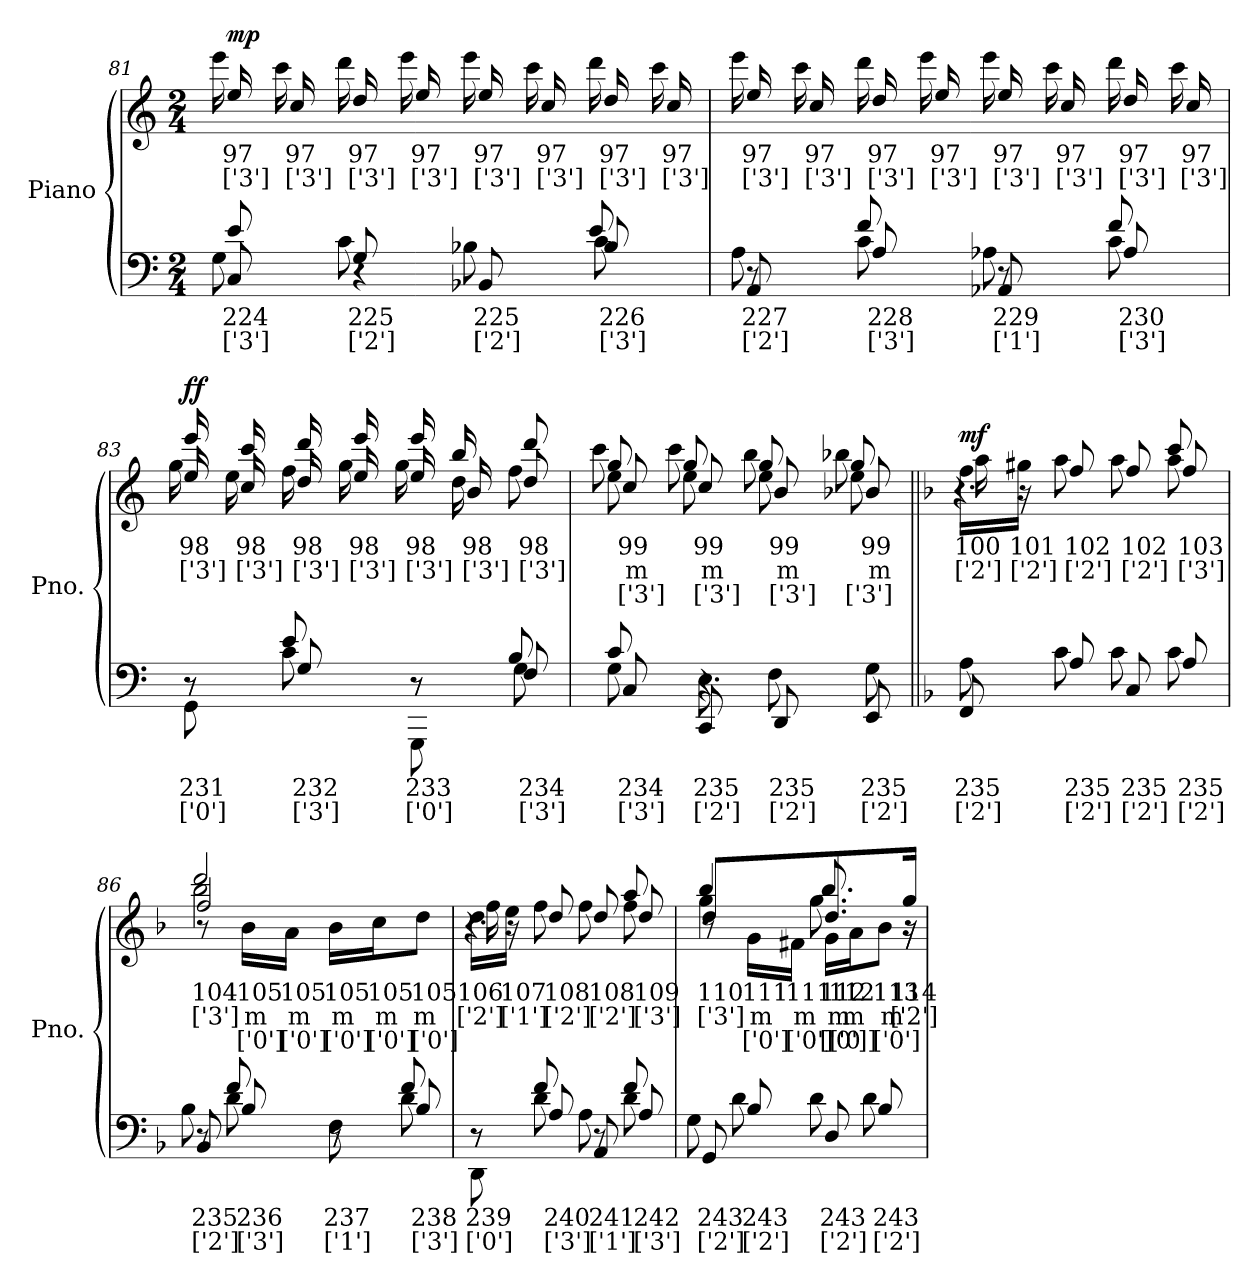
**kern	**text	**text	**kern	**text	**text	**text	**dynam
*part1	*part1	*part1	*part1	*part1	*part1	*part1	*part1
*staff2	*staff2	*staff2	*staff1	*staff1	*staff1	*staff1	*staff1/2
*I"Piano	*	*	*	*	*	*	*
*I'Pno.	*	*	*	*	*	*	*
!!LO:LB:g=z
*clefF4	*	*	*clefG2	*	*	*	*
*k[]	*	*	*k[]	*	*	*	*
*M2/4	*	*	*M2/4	*	*	*	*
=81	=81	=81	=81	=81	=81	=81	=81
*^	*	*	*	*	*	*	*
*	*^	*	*	*	*	*	*	*
*	*	*	*	*	*^	*	*	*	*
!	!	!	!	!	!	!	!	!	!	!LO:DY:b
8Ci	8Gj	8eZ	224	['3']	16eeV	16eeeN	97	['3']	.	mp
.	.	.	.	.	16ccV	16cccN	97	['3']	.	.
8Gi	8cj	4r	225	['2']	16ddV	16dddN	97	['3']	.	.
.	.	.	.	.	16eeV	16eeeN	97	['3']	.	.
8BB-Xi	8B-Xj	.	225	['2']	16eeV	16eeeN	97	['3']	.	.
.	.	.	.	.	16ccV	16cccN	97	['3']	.	.
8B-i	8cj	8eZ	226	['3']	16ddV	16dddN	97	['3']	.	.
.	.	.	.	.	16ccV	16cccN	97	['3']	.	.
=82	=82	=82	=82	=82	=82	=82	=82	=82	=82	=82
8AAl	8Aj	8r	227	['2']	16eeV	16eeeN	97	['3']	.	.
.	.	.	.	.	16ccV	16cccN	97	['3']	.	.
8Ai	8cj	8fZ	228	['3']	16ddV	16dddN	97	['3']	.	.
.	.	.	.	.	16eeV	16eeeN	97	['3']	.	.
8AA-Xl	8A-Xi	8r	229	['1']	16eeV	16eeeN	97	['3']	.	.
.	.	.	.	.	16ccV	16cccN	97	['3']	.	.
8A-i	8cj	8fZ	230	['3']	16ddV	16dddN	97	['3']	.	.
.	.	.	.	.	16ccV	16cccN	97	['3']	.	.
*	*	*	*	*	*v	*v	*	*	*	*
=83	=83	=83	=83	=83	=83	=83	=83	=83	=83
*	*	*	*	*	*^	*	*	*	*
*	*	*	*	*	*	*^	*	*	*	*
!	!	!	!	!	!	!	!	!	!	!	!LO:DY:b
8GGl\L	8r	8r	231	['0']	16eeV	16gg!	16eeeN	98	['3']	.	ff
.	.	.	.	.	16ccV	16ee!	16cccN	98	['3']	.	.
8Gi	8cj	8eZ	232	['3']	16ddV	16ff!	16dddN	98	['3']	.	.
.	.	.	.	.	16eeV	16gg!	16eeeN	98	['3']	.	.
8GGGl\L	8r	8r	233	['0']	16eeV	16gg!	16eeeN	98	['3']	.	.
.	.	.	.	.	16bV	16dd!	16bbN	98	['3']	.	.
8Fi	8Gj	8BZ	234	['3']	8ddV	8ff!	8dddN	98	['3']	.	.
*	*	*	*	*	*v	*v	*v	*	*	*	*
=84	=84	=84	=84	=84	=84	=84	=84	=84	=84
*	*	*	*	*	*^	*	*	*	*
*	*	*	*	*	*	*^	*	*	*	*
*	*	*	*	*	*	*	*^	*	*	*	*
8Ci	8Gj	8cZ	234	['3']	8cc+	8eeV	8gg!	8cccN	99	m	['3']	.
8CCl	8Ej	4.r	235	['2']	8cc+	8eeV	8gg!	8cccN	99	m	['3']	.
8DDl	8Fj	.	235	['2']	8b+	8eeV	8gg!	8bbN	99	m	['3']	.
8EEl	8Gj	.	235	['2']	8b-X+	8eeV	8gg!	8bb-XN	99	m	['3']	.
*v	*v	*v	*	*	*	*	*	*	*	*	*	*
*	*	*	*v	*v	*v	*v	*	*	*	*
!!LO:LB:g=z
=85||	=85||	=85||	=85||	=85||	=85||	=85||	=85||
*k[b-]	*	*	*k[b-]	*	*	*	*
*^	*	*	*	*	*	*	*
*	*	*	*	*^	*	*	*	*
*	*	*	*	*^	*^	*	*	*	*
!	!	!	!	!	!	!	!	!	!	!	!LO:DY:b
*	*	*	*	*	*	*v	*v	*	*	*	*
8FFl	8Aj	235	['2']	16ffV	16aa!	4.r	100	['2']	.	mf
.	.	.	.	16gg#X!\J	16r	.	101	['2']	.	.
8Al	8cj	235	['2']	8ffV	8aa!	.	102	['2']	.	.
8Cl	8cj	235	['2']	8ffV	8aa!	.	102	['2']	.	.
8Al	8cj	235	['2']	8ffV	8aa!	8cccN	103	['3']	.	.
*v	*v	*	*	*	*	*	*	*	*	*
*	*	*	*v	*v	*v	*	*	*	*
=86	=86	=86	=86	=86	=86	=86	=86
*^	*	*	*	*	*	*	*
*	*^	*	*	*^	*	*	*	*
*	*	*	*	*	*	*^	*	*	*	*
*	*	*	*	*	*	*	*^	*	*	*	*
8BB-l	8B-j	8r	235	['2']	2ffV	2bb-!	2dddN	8r	104	['3']	.	.
8B-i	8dj	8fZ	236	['3']	.	.	.	16b-+\LL	105	m	['0']	.
.	.	.	.	.	.	.	.	16a+\JJ	105	m	['0']	.
8Fi\L	8r	8r	237	['1']	.	.	.	16b-+\LL	105	m	['0']	.
.	.	.	.	.	.	.	.	16cc+\J	105	m	['0']	.
8B-i	8dj	8fZ	238	['3']	.	.	.	8dd+\J	105	m	['0']	.
*	*	*	*	*	*v	*v	*v	*v	*	*	*	*
=87	=87	=87	=87	=87	=87	=87	=87	=87	=87
*	*	*	*	*	*^	*	*	*	*
*	*	*	*	*	*	*^	*	*	*	*
8DDl\L	8r	8r	239	['0']	16ddV	16ff!	4.r	106	['2']	.	.
.	.	.	.	.	16eeV\J	16r	.	107	['1']	.	.
8Ai	8dj	8fZ	240	['3']	8ddV	8ff!	.	108	['2']	.	.
8AAl	8Ai	8r	241	['1']	8ddV	8ff!	.	108	['2']	.	.
8Ai	8dj	8fZ	242	['3']	8ddV	8ff!	8aaN	109	['3']	.	.
*v	*v	*v	*	*	*	*	*	*	*	*	*
*	*	*	*v	*v	*v	*	*	*	*
=88	=88	=88	=88	=88	=88	=88	=88
*^	*	*	*	*	*	*	*
*	*	*	*	*^	*	*	*	*
*	*	*	*	*	*^	*	*	*	*
*	*	*	*	*	*	*^	*	*	*	*
8GGl	8Gj	243	['2']	4ddV	4gg!	4bb-N	8r	110	['3']	.	.
8B-l	8dj	243	['2']	.	.	.	16g+\LL	111	m	['0']	.
.	.	.	.	.	.	.	16f#X+\JJ	111	m	['0']	.
8Dl	8dj	243	['2']	8.ddV	8.gg!	8.bb-N	16g+\LL	112	m	['0']	.
.	.	.	.	.	.	.	16a+\J	112	m	['0']	.
8B-l	8dj	243	['2']	.	.	.	8b-+\J	113	m	['0']	.
.	.	.	.	16gg!/Jk	16r	16r	.	114	['2']	.	.
*v	*v	*	*	*	*	*	*	*	*	*	*
*	*	*	*v	*v	*v	*v	*	*	*	*
=	=	=	=	=	=	=	=
*-	*-	*-	*-	*-	*-	*-	*-
